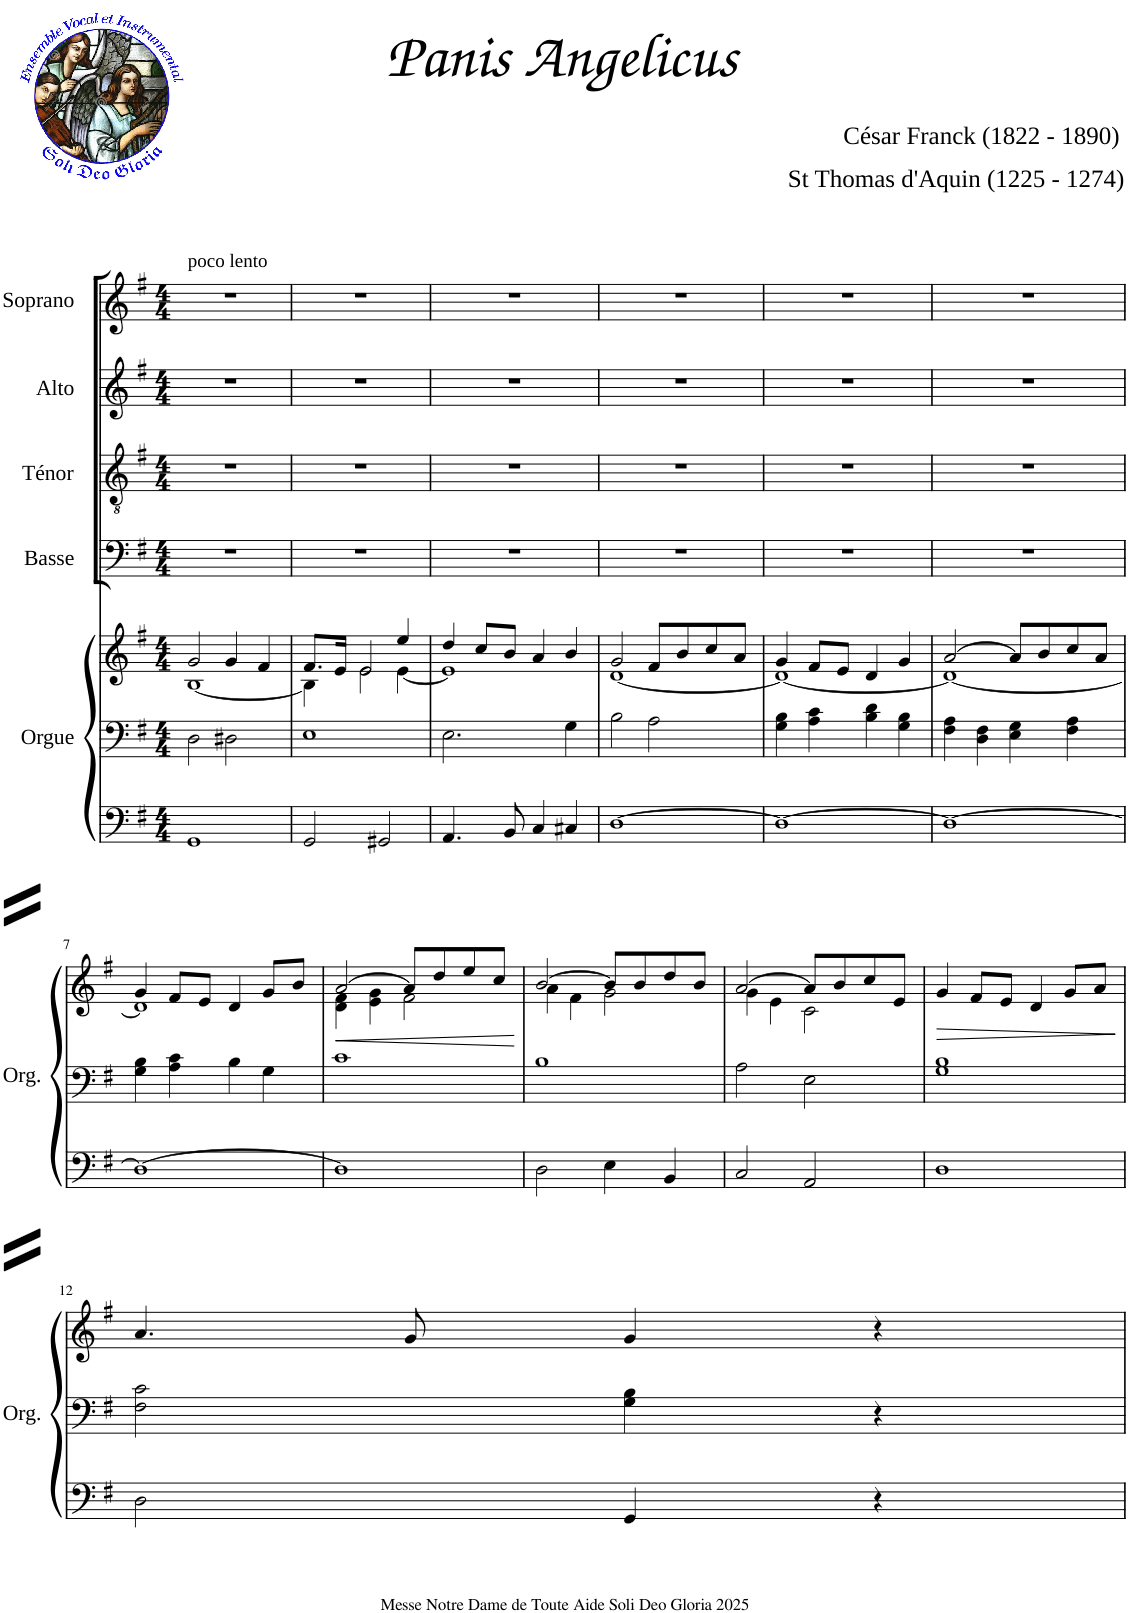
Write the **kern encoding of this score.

**kern	**kern	**kern	**dynam	**kern	**kern	**kern	**kern
*part5	*part5	*part5	*part5	*part4	*part3	*part2	*part1
*staff7	*staff6	*staff5	*staff5/6/7	*staff4	*staff3	*staff2	*staff1
*I"Orgue	*	*	*	*I"Basse	*I"Ténor	*I"Alto	*I"Soprano
*I'Org.	*	*	*	*I'B.	*I'T.	*I'Alt.	*I'So.
*clefF4	*clefF4	*clefG2	*	*clefF4	*clefGv2	*clefG2	*clefG2
*k[f#]	*k[f#]	*k[f#]	*	*k[f#]	*k[f#]	*k[f#]	*k[f#]
*M4/4	*M4/4	*M4/4	*	*M4/4	*M4/4	*M4/4	*M4/4
=1	=1	=1	=1	=1	=1	=1	=1
*	*	*^	*	*	*	*	*
!	!	!	!	!	!	!	!	!LO:TX:a:t=poco lento
1GG	2D\	2g/	[1B	.	1r	1r	1r	1r
.	2D#X\	4g/	.	.	.	.	.	.
.	.	4f#/	.	.	.	.	.	.
=2	=2	=2	=2	=2	=2	=2	=2	=2
2GG/	1E	8.f#/L	4B\]	.	1r	1r	1r	1r
.	.	16e/Jk	.	.	.	.	.	.
.	.	2e/	2e\	.	.	.	.	.
2GG#X/	.	.	.	.	.	.	.	.
.	.	4ee/	[4e\	.	.	.	.	.
=3	=3	=3	=3	=3	=3	=3	=3	=3
4.AA/	2.E\	4dd/	1e]	.	1r	1r	1r	1r
.	.	8cc/L	.	.	.	.	.	.
8BB/	.	8b/J	.	.	.	.	.	.
4C/	.	4a/	.	.	.	.	.	.
4C#X/	4G\	4b/	.	.	.	.	.	.
=4	=4	=4	=4	=4	=4	=4	=4	=4
[1D	2B\	2g/	[1d	.	1r	1r	1r	1r
.	2A\	8f#/L	.	.	.	.	.	.
.	.	8b/	.	.	.	.	.	.
.	.	8cc/	.	.	.	.	.	.
.	.	8a/J	.	.	.	.	.	.
=5	=5	=5	=5	=5	=5	=5	=5	=5
1D_	4G\ 4B\	4g/	1d_	.	1r	1r	1r	1r
.	4A\ 4c\	8f#/L	.	.	.	.	.	.
.	.	8e/J	.	.	.	.	.	.
.	4B\ 4d\	4d/	.	.	.	.	.	.
.	4G\ 4B\	4g/	.	.	.	.	.	.
=6	=6	=6	=6	=6	=6	=6	=6	=6
1D_	4F#\ 4A\	[2a/	1d_	.	1r	1r	1r	1r
.	4D\ 4F#\	.	.	.	.	.	.	.
.	4E\ 4G\	8a/L]	.	.	.	.	.	.
.	.	8b/	.	.	.	.	.	.
.	4F#\ 4A\	8cc/	.	.	.	.	.	.
.	.	8a/J	.	.	.	.	.	.
!!LO:LB:g=z
=7	=7	=7	=7	=7	=7	=7	=7	=7
1D_	4G\ 4B\	4g/	1d]	.	1r	1r	1r	1r
.	4A\ 4c\	8f#/L	.	.	.	.	.	.
.	.	8e/J	.	.	.	.	.	.
.	4B\	4d/	.	.	.	.	.	.
.	4G\	8g/L	.	.	.	.	.	.
.	.	8b/J	.	.	.	.	.	.
=8	=8	=8	=8	=8	=8	=8	=8	=8
1D]	1c	[2a/	4d\ 4f#\	.	1r	1r	1r	1r
.	.	.	4e\ 4g\	.	.	.	.	.
.	.	8a/L]	2f#\	.	.	.	.	.
.	.	8dd/	.	.	.	.	.	.
.	.	8ee/	.	.	.	.	.	.
.	.	8cc/J	.	.	.	.	.	.
=9	=9	=9	=9	=9	=9	=9	=9	=9
2D\	1B	[2b/	4a\	.	1r	1r	1r	1r
.	.	.	4f#\	.	.	.	.	.
4E\	.	8b/L]	2g\	.	.	.	.	.
.	.	8b/	.	.	.	.	.	.
4BB/	.	8dd/	.	.	.	.	.	.
.	.	8b/J	.	.	.	.	.	.
=10	=10	=10	=10	=10	=10	=10	=10	=10
2C/	2A\	[2a/	4g\	.	1r	1r	1r	1r
.	.	.	4e\	.	.	.	.	.
2AA/	2E\	8a/L]	2c\	.	.	.	.	.
.	.	8b/	.	.	.	.	.	.
.	.	8cc/	.	.	.	.	.	.
.	.	8e/J	.	.	.	.	.	.
*	*	*v	*v	*	*	*	*	*
=11	=11	=11	=11	=11	=11	=11	=11
!	!	!	!LO:HP:b	!	!	!	!
1D	1G 1B	4g/	>	1r	1r	1r	1r
.	.	8f#/L	.	.	.	.	.
.	.	8e/J	.	.	.	.	.
.	.	4d/	.	.	.	.	.
.	.	8g/L	.	.	.	.	.
.	.	8a/J	.	.	.	.	.
.	.	.	]	.	.	.	.
!!LO:LB:g=z
=12	=12	=12	=12	=12	=12	=12	=12
2D\	2F#\ 2c\	4.a/	.	1r	1r	1r	1r
.	.	8g/	.	.	.	.	.
4GG/	4G\ 4B\	4g/	.	.	.	.	.
4r	4r	4r	.	.	.	.	.
=	=	=	=	=	=	=	=
*-	*-	*-	*-	*-	*-	*-	*-
